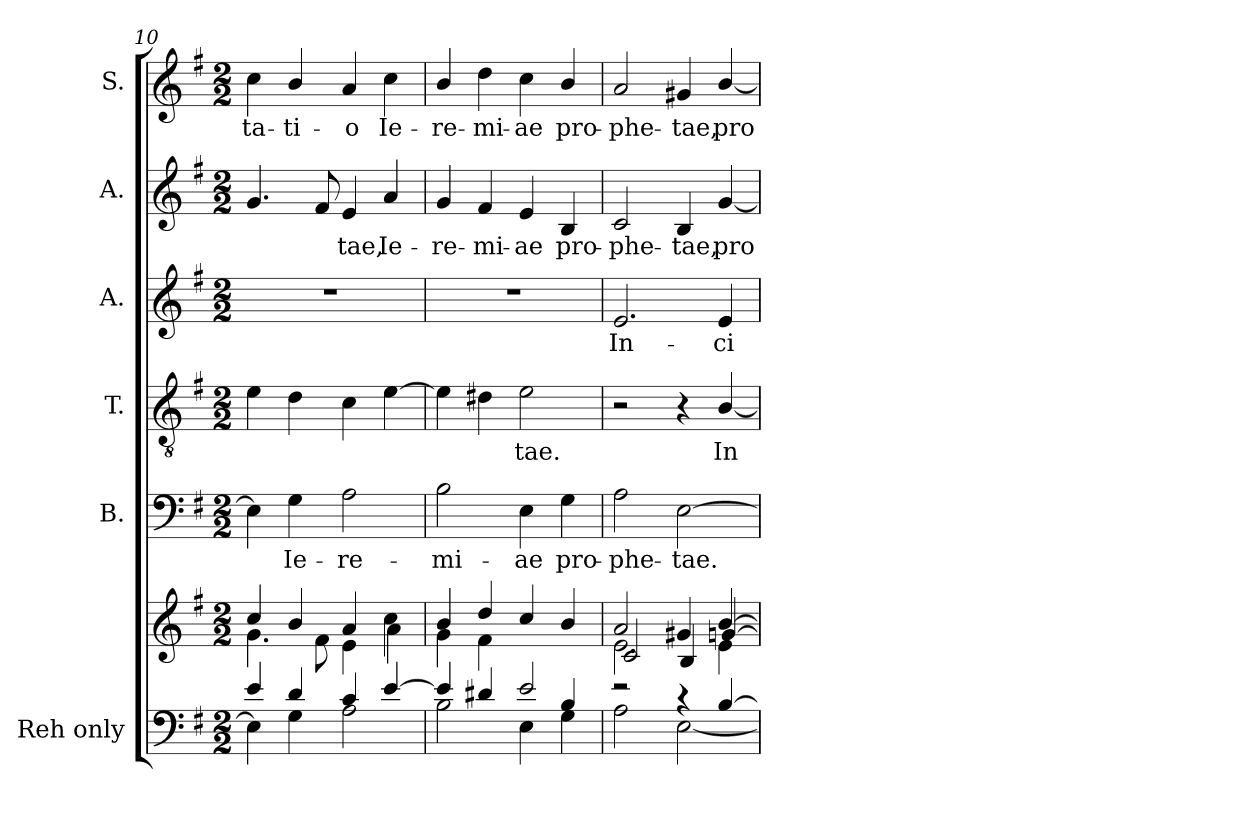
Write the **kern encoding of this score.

**kern	**kern	**kern	**text	**kern	**text	**kern	**text	**kern	**text	**kern	**text
*part6	*part6	*part5	*part5	*part4	*part4	*part3	*part3	*part2	*part2	*part1	*part1
*staff7	*staff6	*staff5	*staff5	*staff4	*staff4	*staff3	*staff3	*staff2	*staff2	*staff1	*staff1
*I"Reh  only	*	*I"B.	*	*I"T.	*	*I"A.	*	*I"A.	*	*I"S.	*
*	*	*I'B.	*	*I'T.	*	*I'A.	*	*I'A.	*	*	*
*clefF4	*clefG2	*clefF4	*	*clefGv2	*	*clefG2	*	*clefG2	*	*clefG2	*
*	*	*	*	*ITrd7c12	*	*	*	*	*	*	*
*k[f#]	*k[f#]	*k[f#]	*	*k[f#]	*	*k[f#]	*	*k[f#]	*	*k[f#]	*
*G:	*G:	*G:	*	*G:	*	*G:	*	*G:	*	*G:	*
*M2/2	*M2/2	*M2/2	*	*M2/2	*	*M2/2	*	*M2/2	*	*M2/2	*
=10	=10	=10	=10	=10	=10	=10	=10	=10	=10	=10	=10
*^	*^	*	*	*	*	*	*	*	*	*	*
!	!	!	!	!	!	!	!	!	!	!	!	!	!LO:LY:b:color=#000000
4ei/	4Ei\]	4cci/	4.gi\	4Ei\]	.	4Ei\	.	1r	.	4.gi/	.	4cci\	-ta-
!	!	!	!	!	!LO:LY:b:color=#000000	!	!	!	!	!	!	!	!
!	!	!	!	!	!	!	!	!	!	!	!	!	!LO:LY:b:color=#000000
4di/	4Gi\	4bi/	.	4Gi\	Ie-	4Di\	.	.	.	.	.	4bi/	-ti-
.	.	.	8f#i\	.	.	.	.	.	.	8f#i/	.	.	.
!	!	!	!	!	!LO:LY:b:color=#000000	!	!	!	!	!	!	!	!
!	!	!	!	!	!	!	!	!	!	!	!LO:LY:b:color=#000000	!	!
!	!	!	!	!	!	!	!	!	!	!	!	!	!LO:LY:b:color=#000000
4ci/	2Ai\	4ai/	4ei\	2Ai\	-re-	4Ci\	.	.	.	4ei/	-tae,	4ai/	-o
!	!	!	!	!	!	!	!	!	!	!	!LO:LY:b:color=#000000	!	!
!	!	!	!	!	!	!	!	!	!	!	!	!	!LO:LY:b:color=#000000
[4ei/	.	4cci\	4ai\	.	.	[4Ei\	.	.	.	4ai/	Ie-	4cci\	Ie-
=11	=11	=11	=11	=11	=11	=11	=11	=11	=11	=11	=11	=11	=11
*	*^	*	*	*	*	*	*	*	*	*	*	*	*
!	!	!	!	!	!	!LO:LY:b:color=#000000	!	!	!	!	!	!	!	!
!	!	!	!	!	!	!	!	!	!	!	!	!LO:LY:b:color=#000000	!	!
!	!	!	!	!	!	!	!	!	!	!	!	!	!	!LO:LY:b:color=#000000
2.ryy	4ei/]	2Bi\	4bi/	4gi\	2Bi\	-mi-	4Ei\]	.	1r	.	4gi/	-re-	4bi/	-re-
!	!	!	!	!	!	!	!	!	!	!	!	!LO:LY:b:color=#000000	!	!
!	!	!	!	!	!	!	!	!	!	!	!	!	!	!LO:LY:b:color=#000000
.	4d#Xi/	.	4ddi/	4f#i\	.	.	4D#Xi\	.	.	.	4f#i/	-mi-	4ddi\	-mi-
!	!	!	!	!	!	!LO:LY:b:color=#000000	!	!	!	!	!	!	!	!
!	!	!	!	!	!	!	!	!LO:LY:b:color=#000000	!	!	!	!	!	!
!	!	!	!	!	!	!	!	!	!	!	!	!LO:LY:b:color=#000000	!	!
!	!	!	!	!	!	!	!	!	!	!	!	!	!	!LO:LY:b:color=#000000
.	2ei/	4Ei\	4cci/	4ryy	4Ei\	-ae	2Ei\	-tae.	.	.	4ei/	-ae	4cci\	-ae
!	!	!	!	!	!	!LO:LY:b:color=#000000	!	!	!	!	!	!	!	!
!	!	!	!	!	!	!	!	!	!	!	!	!LO:LY:b:color=#000000	!	!
!	!	!	!	!	!	!	!	!	!	!	!	!	!	!LO:LY:b:color=#000000
4Bi/	.	4Gi\	4bi/	4ryy	4Gi\	pro-	.	.	.	.	4Bi/	pro-	4bi/	pro-
*	*v	*v	*	*	*	*	*	*	*	*	*	*	*	*
=12	=12	=12	=12	=12	=12	=12	=12	=12	=12	=12	=12	=12	=12
*	*	*	*^	*	*	*	*	*	*	*	*	*	*
*	*^	*	*	*	*	*	*	*	*	*	*	*	*	*
!	!	!	!	!	!	!	!LO:LY:b:color=#000000	!	!	!	!	!	!	!	!
*	*v	*v	*	*	*	*	*	*	*	*	*	*	*	*	*
*	*^	*	*	*	*	*	*	*	*	*	*	*	*	*
!	!	!	!	!	!	!	!	!	!	!	!LO:LY:b:color=#000000	!	!	!	!
*	*v	*v	*	*	*	*	*	*	*	*	*	*	*	*	*
*	*^	*	*	*	*	*	*	*	*	*	*	*	*	*
!	!	!	!	!	!	!	!	!	!	!	!	!	!LO:LY:b:color=#000000	!	!
*	*v	*v	*	*	*	*	*	*	*	*	*	*	*	*	*
*	*^	*	*	*	*	*	*	*	*	*	*	*	*	*
!	!	!	!	!	!	!	!	!	!	!	!	!	!	!	!LO:LY:b:color=#000000
*	*v	*v	*	*	*	*	*	*	*	*	*	*	*	*	*
2r	2Ai\	2ai/	2.ei\	2ci/	2Ai\	-phe-	2r	.	2.ei/	In-	2ci/	-phe-	2ai/	-phe-
!	!	!	!	!	!	!LO:LY:b:color=#000000	!	!	!	!	!	!	!	!
!	!	!	!	!	!	!	!	!	!	!	!	!LO:LY:b:color=#000000	!	!
!	!	!	!	!	!	!	!	!	!	!	!	!	!	!LO:LY:b:color=#000000
4r	[2Ei\	4g#Xi/	.	4Bi/	[2Ei\	-tae.	4r	.	.	.	4Bi/	-tae,	4g#Xi/	-tae,
!	!	!	!	!	!	!	!	!LO:LY:b:color=#000000	!	!	!	!	!	!
!	!	!	!	!	!	!	!	!	!	!LO:LY:b:color=#000000	!	!	!	!
!	!	!	!	!	!	!	!	!	!	!	!	!LO:LY:b:color=#000000	!	!
!	!	!	!	!	!	!	!	!	!	!	!	!	!	!LO:LY:b:color=#000000
[4Bi/	.	[4bi/	4ei\	[4gni/	.	.	[4BBi/	In-	4ei/	-ci-	[4gi/	pro-	[4bi/	pro-
*v	*v	*	*	*	*	*	*	*	*	*	*	*	*	*
*	*v	*v	*v	*	*	*	*	*	*	*	*	*	*
=	=	=	=	=	=	=	=	=	=	=	=
*-	*-	*-	*-	*-	*-	*-	*-	*-	*-	*-	*-
